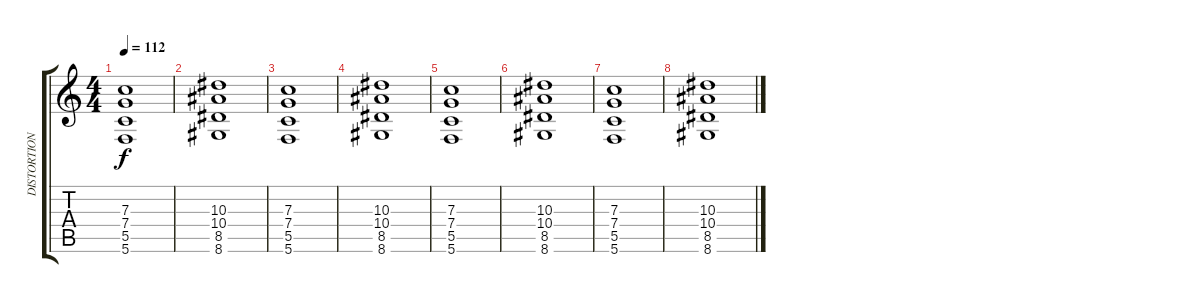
\track ("DISTORTION 2" "DISTORTION") {instrument distortionguitar}
\staff {score tabs}
\tuning (D4 A3 F3 C3 G2 C2) {hide}
\ts (4 4)
\tempo 112
\clef g2
\ks c
(7.3 7.4 5.5 5.6).1{dy f} |
(10.3 10.4 8.5 8.6).1 |
(7.3 7.4 5.5 5.6).1 |
(10.3 10.4 8.5 8.6).1 |
(7.3 7.4 5.5 5.6).1 |
(10.3 10.4 8.5 8.6).1 |
(7.3 7.4 5.5 5.6).1 |
(10.3 10.4 8.5 8.6).1
